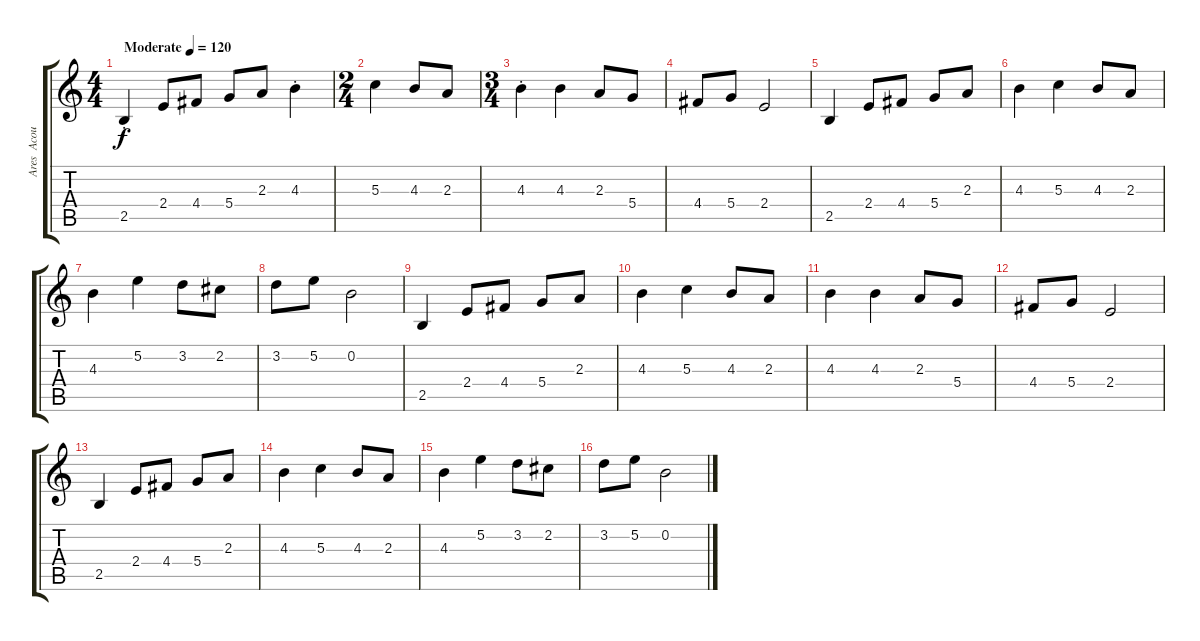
\track ("Ares  Acoustic Solo Guitar" "Ares  Acou") {instrument acousticguitarsteel}
\staff {score tabs}
\tuning (E4 B3 G3 D3 A2 E2) {hide}
\ts (4 4)
\tempo (120 "Moderate")
\clef g2
\ks c
2.5{st}.4{dy f instrument acousticguitarsteel} 2.4.8 4.4.8 5.4.8 2.3.8 4.3{st}.4 |
\ts (2 4)
5.3.4 4.3.8 2.3.8 |
\ts (3 4)
4.3{st}.4 4.3.4 2.3.8 5.4.8 |
4.4.8 5.4.8 2.4.2 |
2.5.4 2.4.8 4.4.8 5.4.8 2.3.8 |
4.3.4 5.3.4 4.3.8 2.3.8 |
4.3.4 5.2.4 3.2.8 2.2.8 |
3.2.8 5.2.8 0.2.2 |
2.5.4 2.4.8 4.4.8 5.4.8 2.3.8 |
4.3.4 5.3.4 4.3.8 2.3.8 |
4.3.4 4.3.4 2.3.8 5.4.8 |
4.4.8 5.4.8 2.4.2 |
2.5.4 2.4.8 4.4.8 5.4.8 2.3.8 |
4.3.4 5.3.4 4.3.8 2.3.8 |
4.3.4 5.2.4 3.2.8 2.2.8 |
3.2.8 5.2.8 0.2.2
